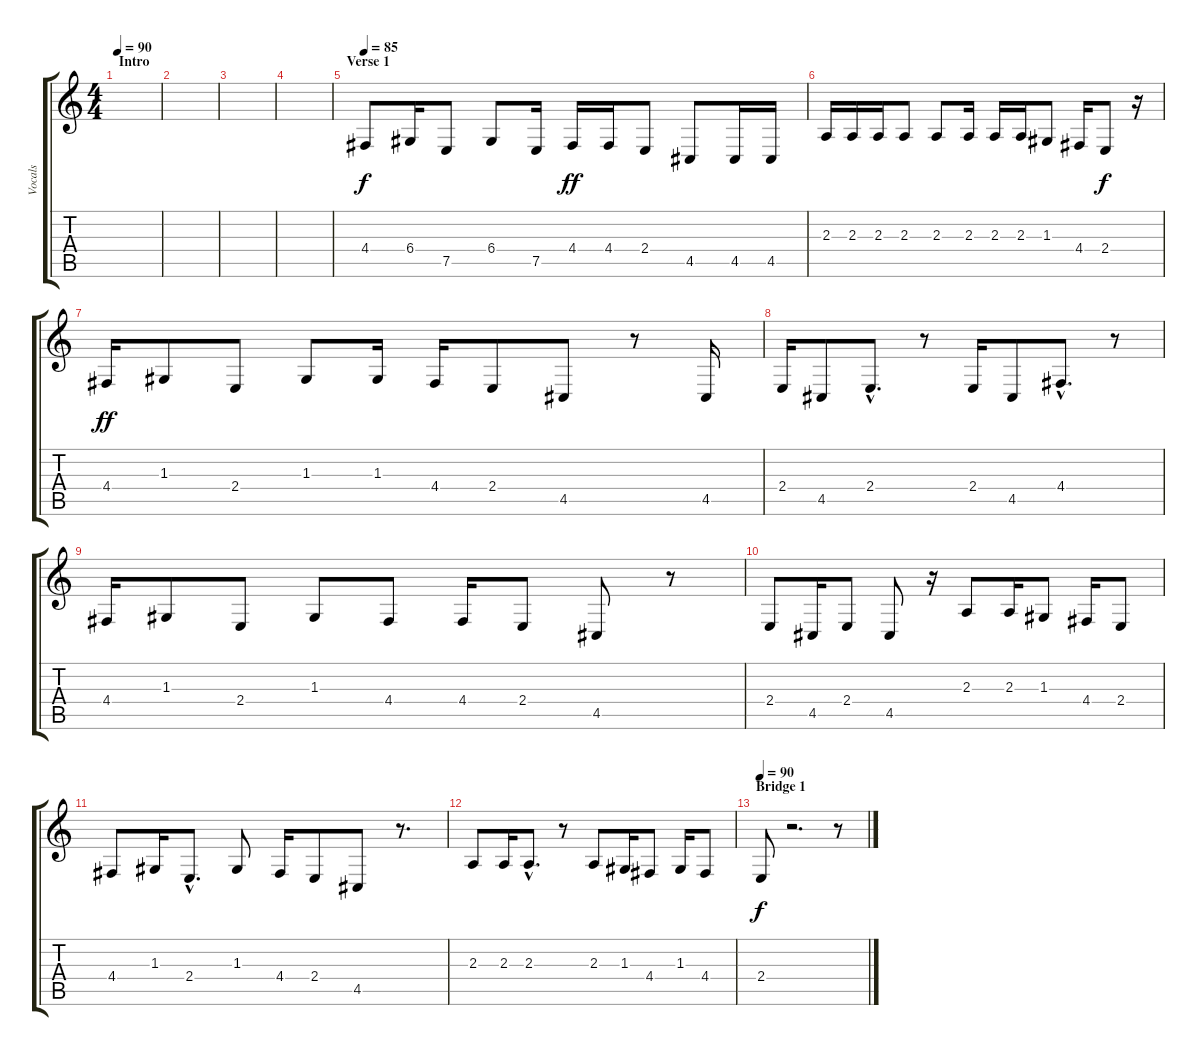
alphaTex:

\track ("Vocals" "Vocals") {instrument tenorsax}
\staff {score tabs}
\tuning (E4 B3 G3 D3 A2 E2) {hide}
\ts (4 4)
\section ("" "Intro")
\tempo 90
\clef g2
\ks c
|
|
|
|
\section ("" "Verse 1")
\tempo 85
4.4.8 6.4.16 7.5.8 6.4.8 7.5.16{dy f} 4.4.16{dy ff} 4.4.16 2.4.8 4.5.8 4.5.16 4.5.16 |
2.3.16 2.3.16 2.3.16 2.3.8 2.3.8 2.3.16 2.3.16 2.3.16 1.3.8 4.4.16 2.4.8{dy f} r.16 |
4.4.16{dy ff} 1.3.8 2.4.8 1.3.8 1.3.16 4.4.16 2.4.8 4.5.8 r.8 4.5.16 |
2.4.16 4.5.8 2.4{hac}.8{d} r.8 2.4.16 4.5.8 4.4{hac}.8{d} r.8 |
4.4.16 1.3.8 2.4.8 1.3.8 4.4.8 4.4.16 2.4.8 4.5.8 r.8 |
2.4.8 4.5.16 2.4.8 4.5.8 r.16 2.3.8 2.3.16 1.3.8 4.4.16 2.4.8 |
4.4.8 1.3.16 2.4{hac}.8{d} 1.3.8 4.4.16 2.4.8 4.5.8 r.8{d} |
2.3.8 2.3.16 2.3{hac}.8{d} r.8 2.3.8 1.3.16 4.4.8 1.3.16 4.4.8 |
\section ("" "Bridge 1")
\tempo 90
2.4.8{dy f} r.2{d} r.8
